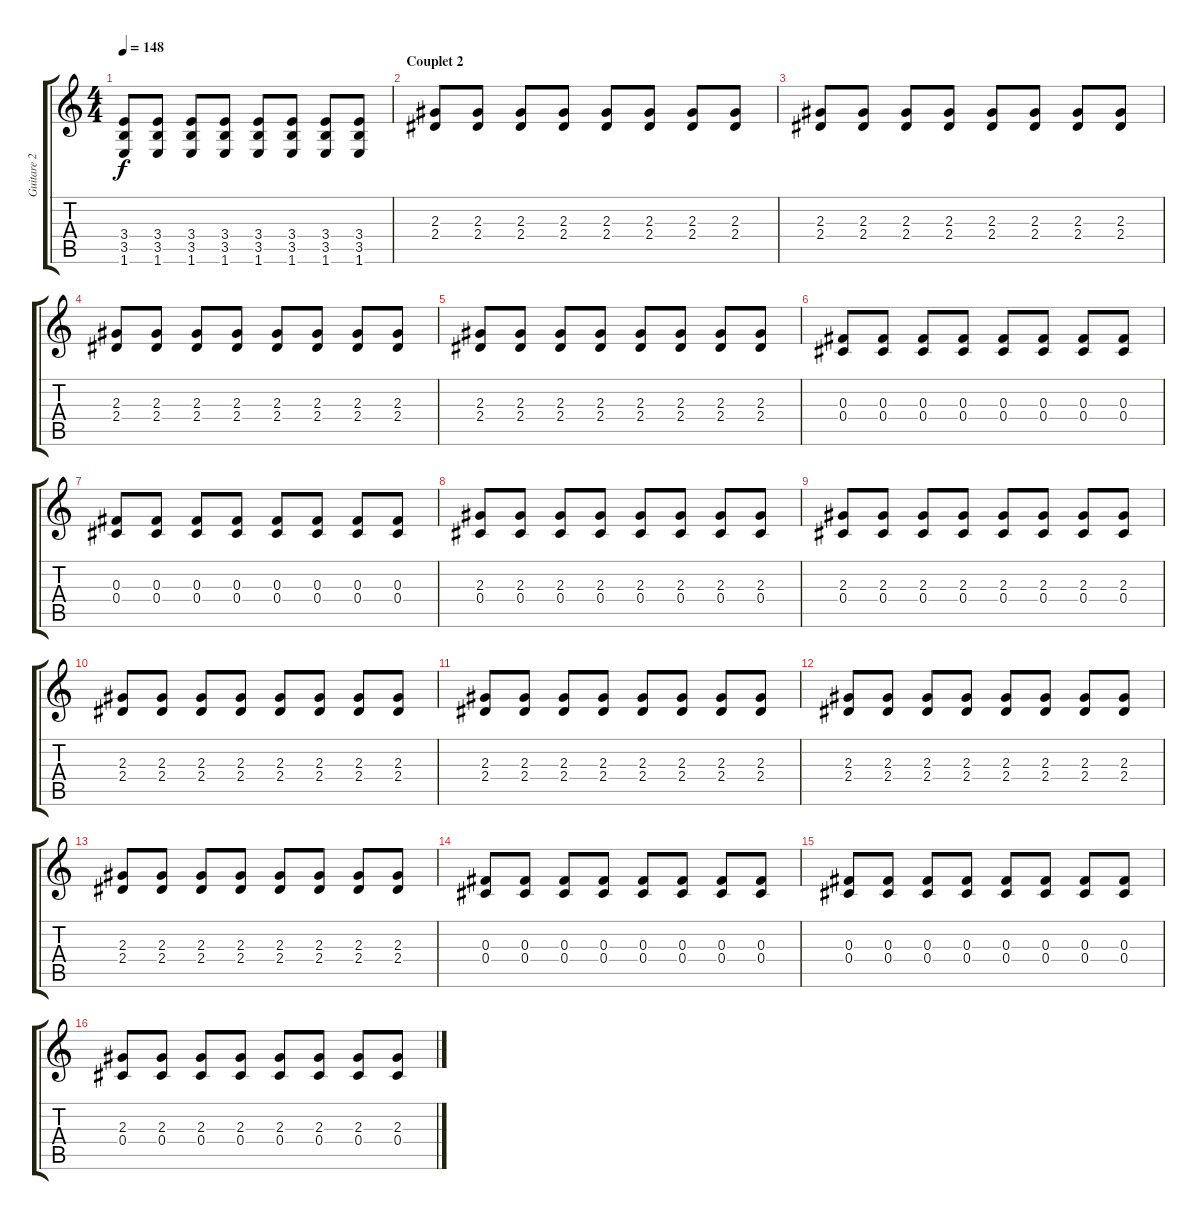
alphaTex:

\track ("Guitare 2" "Guitare 2") {instrument electricguitarmuted}
\staff {score tabs}
\tuning (Eb4 Bb3 Gb3 Db3 Ab2 Eb2) {hide}
\ts (4 4)
\tempo 148
\clef g2
\ks c
(3.4 3.5 1.6).8{dy f} (3.4 3.5 1.6).8 (3.4 3.5 1.6).8 (3.4 3.5 1.6).8 (3.4 3.5 1.6).8 (3.4 3.5 1.6).8 (3.4 3.5 1.6).8 (3.4 3.5 1.6).8 |
\section ("" "Couplet 2")
(2.3 2.4).8{volume 11 instrument electricguitarmuted} (2.3 2.4).8 (2.3 2.4).8 (2.3 2.4).8 (2.3 2.4).8 (2.3 2.4).8 (2.3 2.4).8 (2.3 2.4).8 |
(2.3 2.4).8 (2.3 2.4).8 (2.3 2.4).8 (2.3 2.4).8 (2.3 2.4).8 (2.3 2.4).8 (2.3 2.4).8 (2.3 2.4).8 |
(2.3 2.4).8 (2.3 2.4).8 (2.3 2.4).8 (2.3 2.4).8 (2.3 2.4).8 (2.3 2.4).8 (2.3 2.4).8 (2.3 2.4).8 |
(2.3 2.4).8 (2.3 2.4).8 (2.3 2.4).8 (2.3 2.4).8 (2.3 2.4).8 (2.3 2.4).8 (2.3 2.4).8 (2.3 2.4).8 |
(0.3 0.4).8 (0.3 0.4).8 (0.3 0.4).8 (0.3 0.4).8 (0.3 0.4).8 (0.3 0.4).8 (0.3 0.4).8 (0.3 0.4).8 |
(0.3 0.4).8 (0.3 0.4).8 (0.3 0.4).8 (0.3 0.4).8 (0.3 0.4).8 (0.3 0.4).8 (0.3 0.4).8 (0.3 0.4).8 |
(2.3 0.4).8 (2.3 0.4).8 (2.3 0.4).8 (2.3 0.4).8 (2.3 0.4).8 (2.3 0.4).8 (2.3 0.4).8 (2.3 0.4).8 |
(2.3 0.4).8 (2.3 0.4).8 (2.3 0.4).8 (2.3 0.4).8 (2.3 0.4).8 (2.3 0.4).8 (2.3 0.4).8 (2.3 0.4).8 |
(2.3 2.4).8 (2.3 2.4).8 (2.3 2.4).8 (2.3 2.4).8 (2.3 2.4).8 (2.3 2.4).8 (2.3 2.4).8 (2.3 2.4).8 |
(2.3 2.4).8 (2.3 2.4).8 (2.3 2.4).8 (2.3 2.4).8 (2.3 2.4).8 (2.3 2.4).8 (2.3 2.4).8 (2.3 2.4).8 |
(2.3 2.4).8 (2.3 2.4).8 (2.3 2.4).8 (2.3 2.4).8 (2.3 2.4).8 (2.3 2.4).8 (2.3 2.4).8 (2.3 2.4).8 |
(2.3 2.4).8 (2.3 2.4).8 (2.3 2.4).8 (2.3 2.4).8 (2.3 2.4).8 (2.3 2.4).8 (2.3 2.4).8 (2.3 2.4).8 |
(0.3 0.4).8 (0.3 0.4).8 (0.3 0.4).8 (0.3 0.4).8 (0.3 0.4).8 (0.3 0.4).8 (0.3 0.4).8 (0.3 0.4).8 |
(0.3 0.4).8 (0.3 0.4).8 (0.3 0.4).8 (0.3 0.4).8 (0.3 0.4).8 (0.3 0.4).8 (0.3 0.4).8 (0.3 0.4).8 |
(2.3 0.4).8 (2.3 0.4).8 (2.3 0.4).8 (2.3 0.4).8 (2.3 0.4).8 (2.3 0.4).8 (2.3 0.4).8 (2.3 0.4).8
